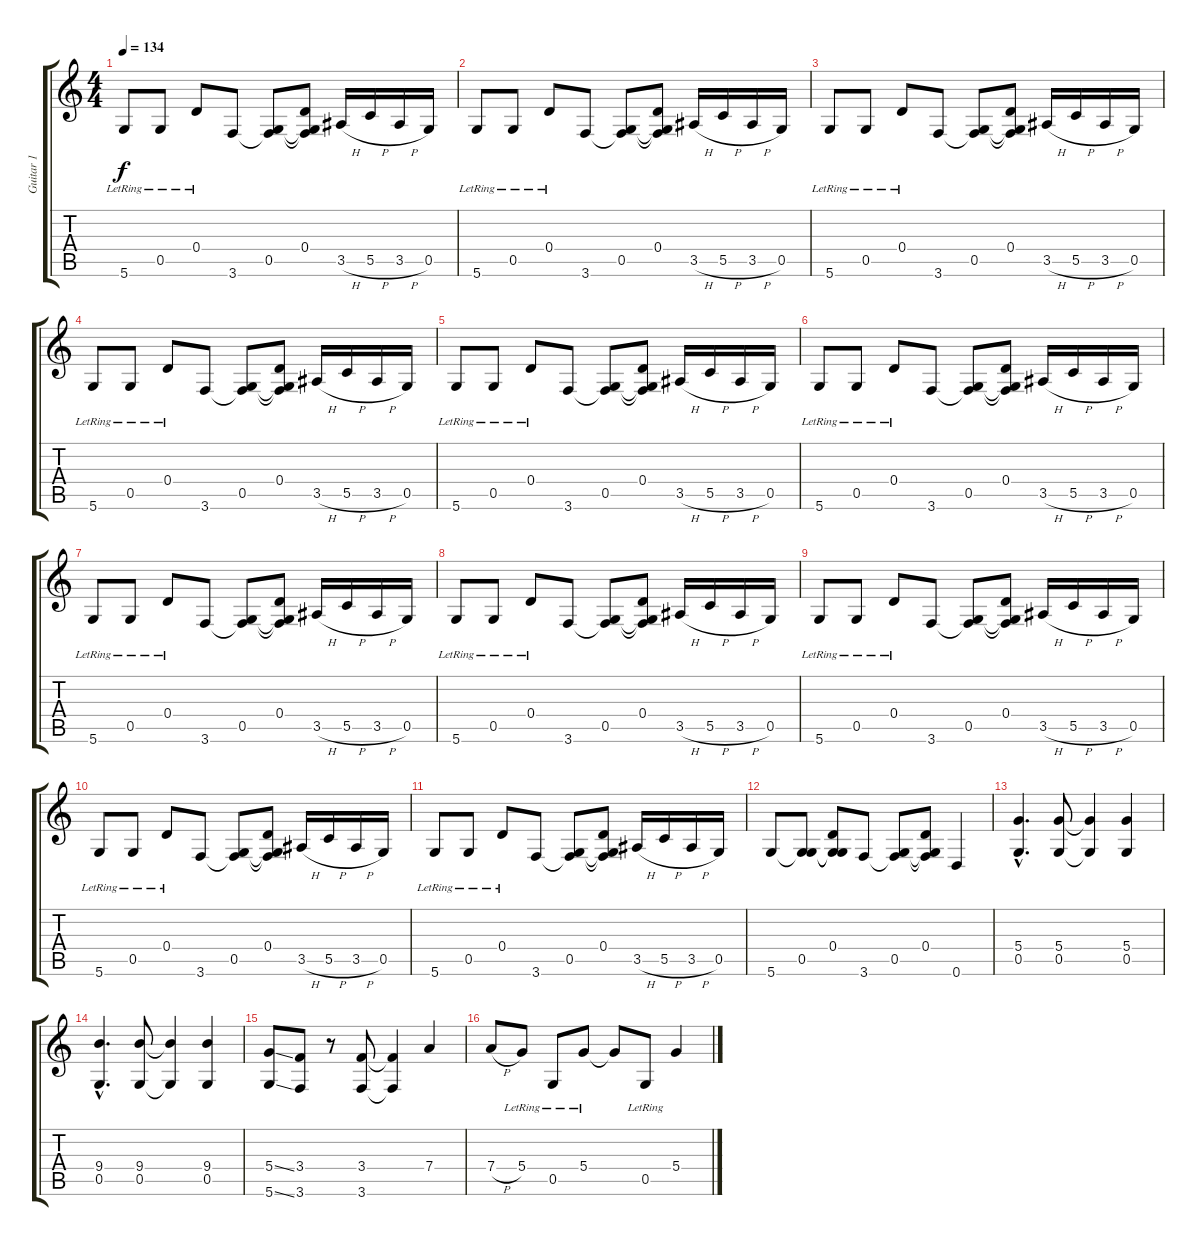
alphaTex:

\track ("Guitar 1" "Guitar 1") {instrument overdrivenguitar}
\staff {score tabs}
\tuning (E4 B3 G3 D3 G2 D2) {hide}
\ts (4 4)
\tempo 134
\clef g2
\ks c
5.6{lr}.8{dy f} 0.5{lr}.8 0.4{lr}.8 3.6.8 (0.5 3.6{t}).8 (0.4 0.5{t} 3.6{t}).8 3.5{h}.16 5.5{h}.16 3.5{h}.16 0.5.16 |
5.6{lr}.8 0.5{lr}.8 0.4{lr}.8 3.6.8 (0.5 3.6{t}).8 (0.4 0.5{t} 3.6{t}).8 3.5{h}.16 5.5{h}.16 3.5{h}.16 0.5.16 |
5.6{lr}.8 0.5{lr}.8 0.4{lr}.8 3.6.8 (0.5 3.6{t}).8 (0.4 0.5{t} 3.6{t}).8 3.5{h}.16 5.5{h}.16 3.5{h}.16 0.5.16 |
5.6{lr}.8 0.5{lr}.8 0.4{lr}.8 3.6.8 (0.5 3.6{t}).8 (0.4 0.5{t} 3.6{t}).8 3.5{h}.16 5.5{h}.16 3.5{h}.16 0.5.16 |
5.6{lr}.8 0.5{lr}.8 0.4{lr}.8 3.6.8 (0.5 3.6{t}).8 (0.4 0.5{t} 3.6{t}).8 3.5{h}.16 5.5{h}.16 3.5{h}.16 0.5.16 |
5.6{lr}.8 0.5{lr}.8 0.4{lr}.8 3.6.8 (0.5 3.6{t}).8 (0.4 0.5{t} 3.6{t}).8 3.5{h}.16 5.5{h}.16 3.5{h}.16 0.5.16 |
5.6{lr}.8 0.5{lr}.8 0.4{lr}.8 3.6.8 (0.5 3.6{t}).8 (0.4 0.5{t} 3.6{t}).8 3.5{h}.16 5.5{h}.16 3.5{h}.16 0.5.16 |
5.6{lr}.8 0.5{lr}.8 0.4{lr}.8 3.6.8 (0.5 3.6{t}).8 (0.4 0.5{t} 3.6{t}).8 3.5{h}.16 5.5{h}.16 3.5{h}.16 0.5.16 |
5.6{lr}.8 0.5{lr}.8 0.4{lr}.8 3.6.8 (0.5 3.6{t}).8 (0.4 0.5{t} 3.6{t}).8 3.5{h}.16 5.5{h}.16 3.5{h}.16 0.5.16 |
5.6{lr}.8 0.5{lr}.8 0.4{lr}.8 3.6.8 (0.5 3.6{t}).8 (0.4 0.5{t} 3.6{t}).8 3.5{h}.16 5.5{h}.16 3.5{h}.16 0.5.16 |
5.6{lr}.8 0.5{lr}.8 0.4{lr}.8 3.6.8 (0.5 3.6{t}).8 (0.4 0.5{t} 3.6{t}).8 3.5{h}.16 5.5{h}.16 3.5{h}.16 0.5.16 |
5.6.8 (0.5 5.6{t}).8 (0.4 0.5{t} 5.6{t}).8 3.6.8 (0.5 3.6{t}).8 (0.4 0.5{t} 3.6{t}).8 0.6.4 |
(5.4{hac} 0.5{hac}).4{d} (5.4 0.5).8 (5.4{t} 0.5{t}).4 (5.4 0.5).4 |
(9.4{hac} 0.5{hac}).4{d} (9.4 0.5).8 (9.4{t} 0.5{t}).4 (9.4 0.5).4 |
(5.4{ss} 5.6{ss}).8 (3.4 3.6).8 r.8 (3.4 3.6).8 (3.4{t} 3.6{t}).4 7.4.4 |
7.4{h}.8 5.4{lr}.8 0.5{lr}.8 5.4{lr}.8 5.4{t}.8 0.5{lr}.8 5.4.4
